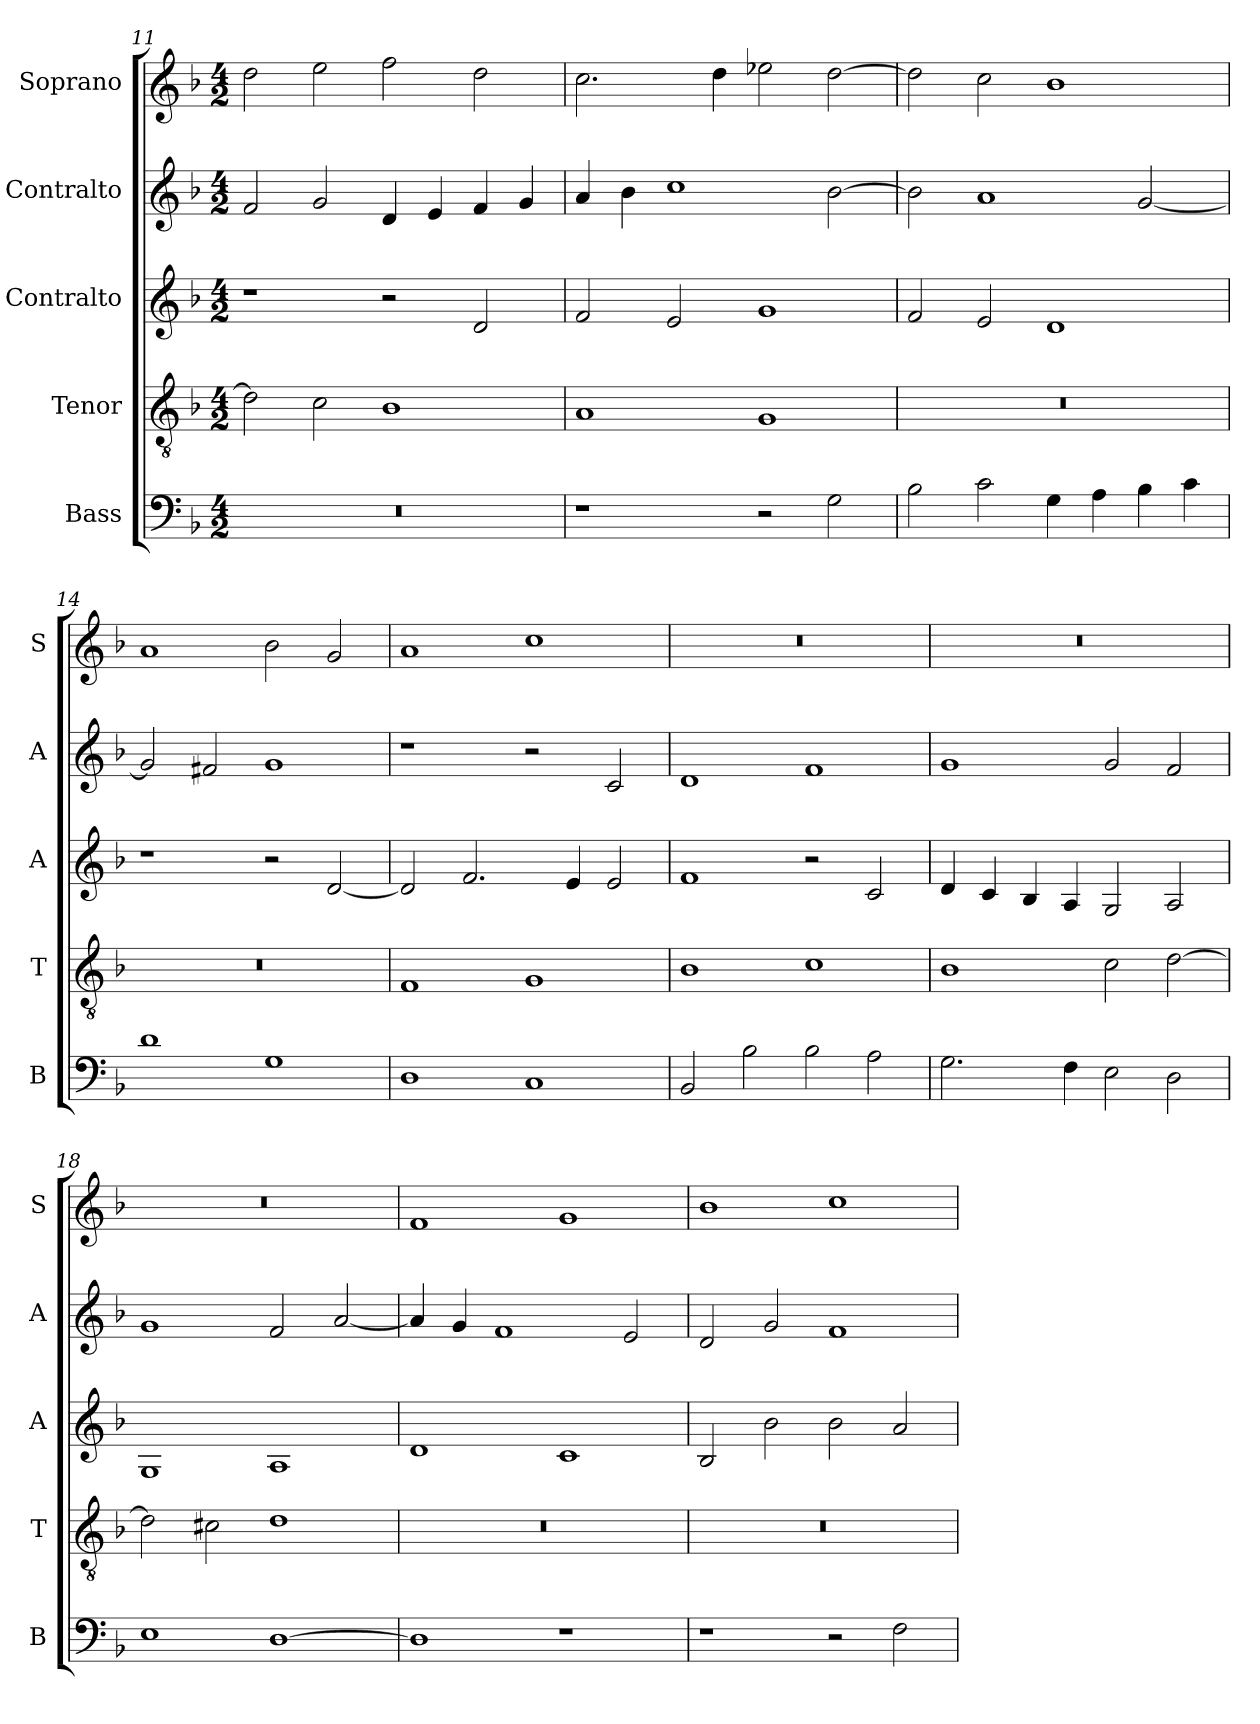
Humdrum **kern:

**kern	**kern	**kern	**kern	**kern
*part5	*part4	*part3	*part2	*part1
*staff5	*staff4	*staff3	*staff2	*staff1
*I"Bass	*I"Tenor	*I"Contralto	*I"Contralto	*I"Soprano
*I'B	*I'T	*I'A	*I'A	*I'S
*clefF4	*clefGv2	*clefG2	*clefG2	*clefG2
*k[b-]	*k[b-]	*k[b-]	*k[b-]	*k[b-]
*G:dor	*G:dor	*G:dor	*G:dor	*G:dor
*M4/2	*M4/2	*M4/2	*M4/2	*M4/2
=11	=11	=11	=11	=11
0r	2d]	1r	2f	2dd
.	2c	.	2g	2ee
.	1B-	2r	4d	2ff
.	.	.	4e	.
.	.	2d	4f	2dd
.	.	.	4g	.
=12	=12	=12	=12	=12
1r	1A	2f	4a	2.cc
.	.	.	4b-	.
.	.	2e	1cc	.
.	.	.	.	4dd
2r	1G	1g	.	2ee-X
2G	.	.	[2b-	[2dd
=13	=13	=13	=13	=13
2B-	0r	2f	2b-]	2dd]
2c	.	2e	1a	2cc
4G	.	1d	.	1b-
4A	.	.	.	.
4B-	.	.	[2g	.
4c	.	.	.	.
=14	=14	=14	=14	=14
1d	0r	1r	2g]	1a
.	.	.	2f#X	.
1G	.	2r	1g	2b-
.	.	[2d	.	2g
=15	=15	=15	=15	=15
1D	1F	2d]	1r	1a
.	.	2.f	.	.
1C	1G	.	2r	1cc
.	.	4e	.	.
.	.	2e	2c	.
=16	=16	=16	=16	=16
2BB-	1B-	1f	1d	0r
2B-	.	.	.	.
2B-	1c	2r	1f	.
2A	.	2c	.	.
=17	=17	=17	=17	=17
2.G	1B-	4d	1g	0r
.	.	4c	.	.
.	.	4B-	.	.
4F	.	4A	.	.
2E	2c	2G	2g	.
2D	[2d	2A	2f	.
=18	=18	=18	=18	=18
1E	2d]	1G	1g	0r
.	2c#X	.	.	.
[1D	1d	1A	2f	.
.	.	.	[2a	.
=19	=19	=19	=19	=19
1D]	0r	1d	4a]	1f
.	.	.	4g	.
.	.	.	1f	.
1r	.	1c	.	1g
.	.	.	2e	.
=20	=20	=20	=20	=20
1r	0r	2B-	2d	1b-
.	.	2b-	2g	.
2r	.	2b-	1f	1cc
2F	.	2a	.	.
=	=	=	=	=
*-	*-	*-	*-	*-
